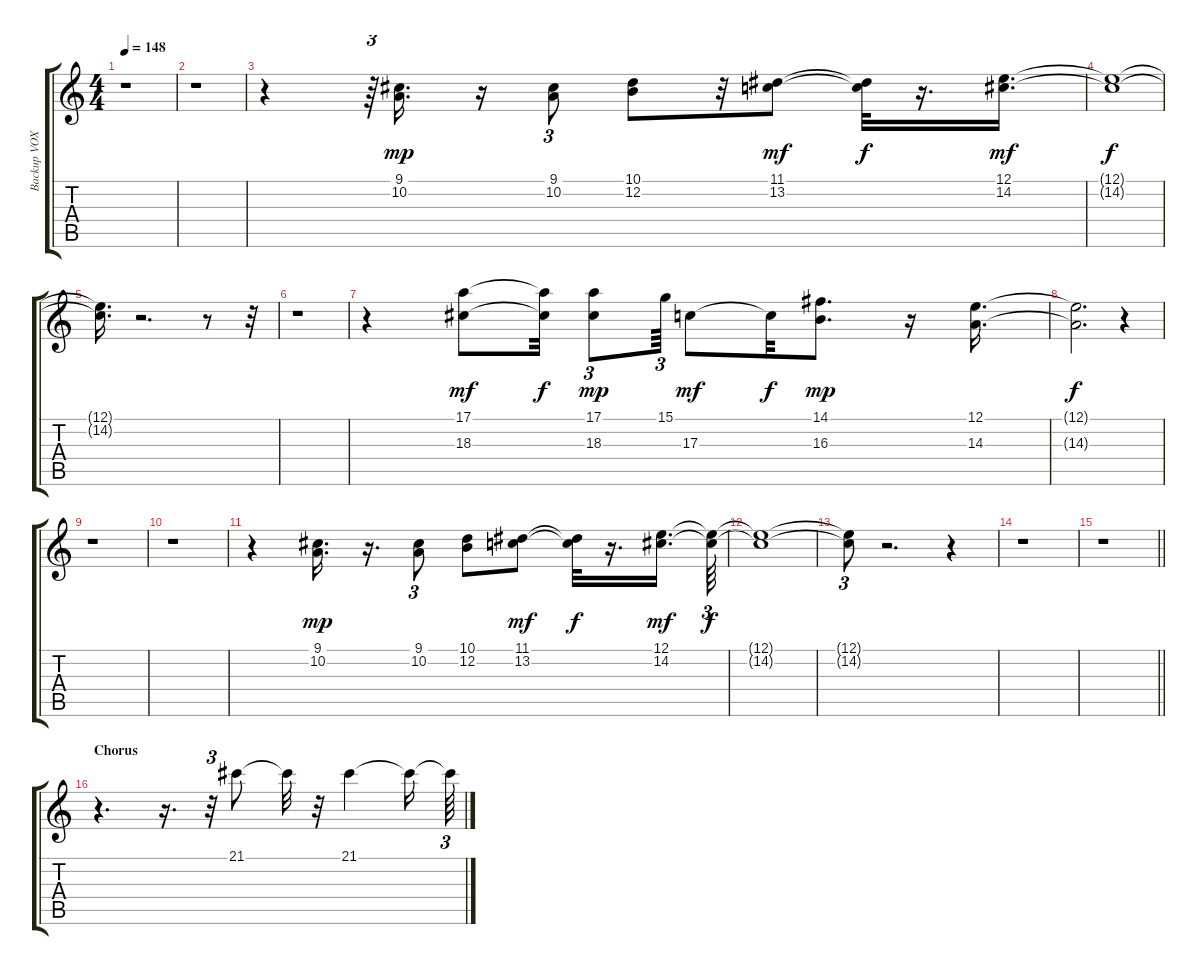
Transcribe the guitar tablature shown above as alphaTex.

\track ("Backup VOX" "Backup VOX") {instrument panflute}
\staff {score tabs}
\tuning (E4 B3 G3 D3 A2 E2) {hide}
\ts (4 4)
\tempo 148
\clef g2
\ks c
r.1{dy f} |
r.1 |
r.4 r.64{tu (3 2)} (9.1 10.2).16{d dy mp} r.16 (9.1 10.2).8{tu (3 2)} (10.1 12.2).8 r.32 (11.1 13.2).8{dy mf} (11.1{t} 13.2{t}).32{dy f} r.16{d} (12.1 14.2).16{d dy mf} |
(12.1{t} 14.2{t}).1{dy f} |
(12.1{t} 14.2{t}).16{d} r.2{d} r.8 r.32 |
r.1 |
r.4 (17.1 18.3).8{dy mf} (17.1{t} 18.3{t}).32{dy f} (17.1 18.3).8{tu (3 2) dy mp} 15.1.64{tu (3 2)} 17.3.8{dy mf} 17.3{t}.32{dy f} (14.1 16.3).8{d dy mp} r.16 (12.1 14.3).16{d} |
(12.1{t} 14.3{t}).2{d dy f} r.4 |
r.1 |
r.1 |
r.4 (9.1 10.2).16{d dy mp} r.16{d} (9.1 10.2).8{tu (3 2)} (10.1 12.2).8 (11.1 13.2).8{dy mf} (11.1{t} 13.2{t}).32{dy f} r.16{d} (12.1 14.2).16{d dy mf} (12.1{t} 14.2{t}).64{tu (3 2) dy f} |
(12.1{t} 14.2{t}).1 |
(12.1{t} 14.2{t}).8{tu (3 2)} r.2{d} r.4{tu (3 2)} |
r.1 |
\barLineRight lightlight
r.1 |
\section ("" "Chorus")
r.4{d} r.16{d} r.32{tu (3 2)} 21.1.8 21.1{t}.32 r.32 21.1.4 21.1{t}.16 21.1{t}.64{tu (3 2)}
